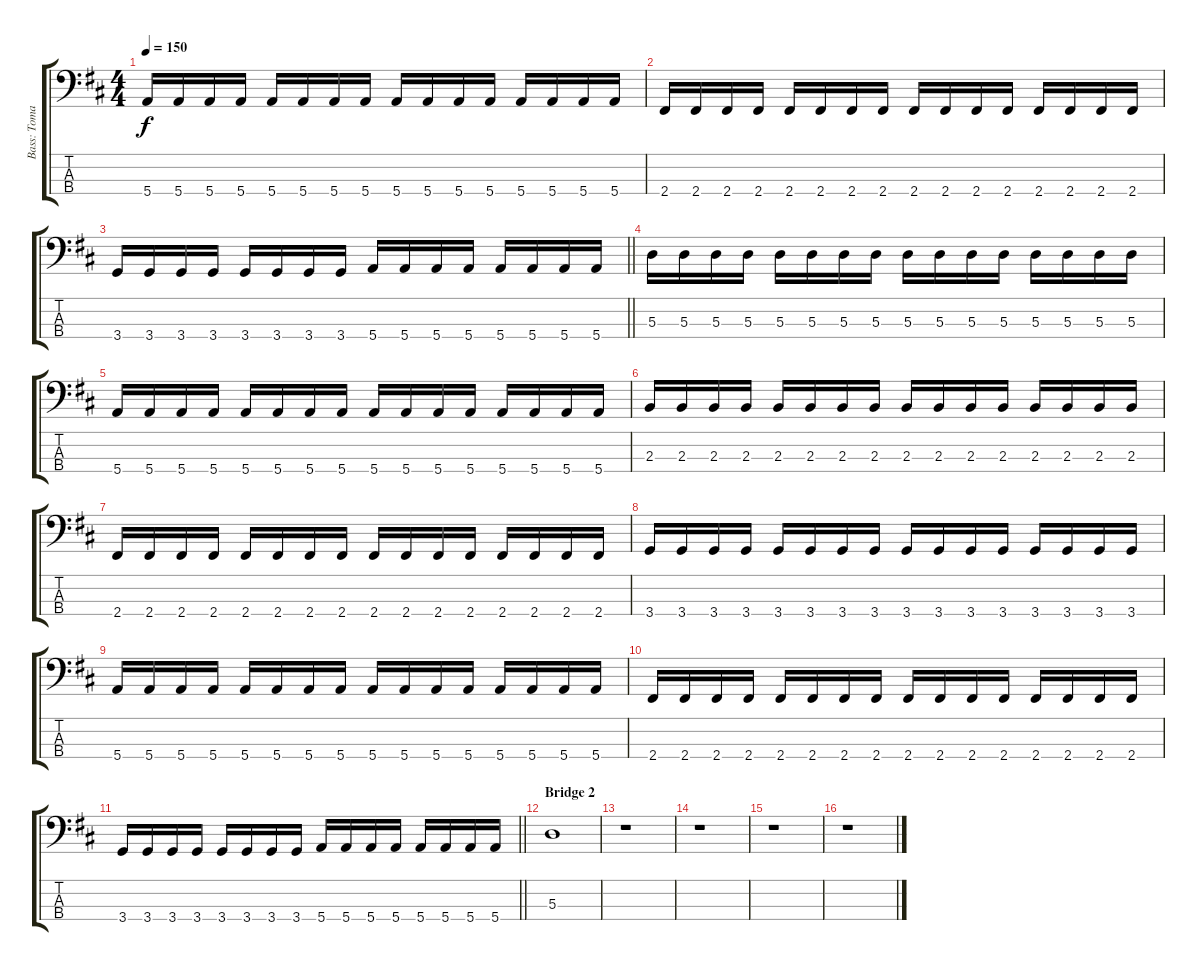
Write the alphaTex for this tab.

\track ("Bass: Tomas Wäppling" "Bass: Toma") {instrument electricbassfinger}
\staff {score tabs}
\tuning (G2 D2 A1 E1) {hide}
\ts (4 4)
\tempo 150
\clef f4
\ks d
5.4.16{dy f} 5.4.16 5.4.16 5.4.16 5.4.16 5.4.16 5.4.16 5.4.16 5.4.16 5.4.16 5.4.16 5.4.16 5.4.16 5.4.16 5.4.16 5.4.16 |
2.4.16 2.4.16 2.4.16 2.4.16 2.4.16 2.4.16 2.4.16 2.4.16 2.4.16 2.4.16 2.4.16 2.4.16 2.4.16 2.4.16 2.4.16 2.4.16 |
\barLineRight lightlight
3.4.16 3.4.16 3.4.16 3.4.16 3.4.16 3.4.16 3.4.16 3.4.16 5.4.16 5.4.16 5.4.16 5.4.16 5.4.16 5.4.16 5.4.16 5.4.16 |
5.3.16 5.3.16 5.3.16 5.3.16 5.3.16 5.3.16 5.3.16 5.3.16 5.3.16 5.3.16 5.3.16 5.3.16 5.3.16 5.3.16 5.3.16 5.3.16 |
5.4.16 5.4.16 5.4.16 5.4.16 5.4.16 5.4.16 5.4.16 5.4.16 5.4.16 5.4.16 5.4.16 5.4.16 5.4.16 5.4.16 5.4.16 5.4.16 |
2.3.16 2.3.16 2.3.16 2.3.16 2.3.16 2.3.16 2.3.16 2.3.16 2.3.16 2.3.16 2.3.16 2.3.16 2.3.16 2.3.16 2.3.16 2.3.16 |
2.4.16 2.4.16 2.4.16 2.4.16 2.4.16 2.4.16 2.4.16 2.4.16 2.4.16 2.4.16 2.4.16 2.4.16 2.4.16 2.4.16 2.4.16 2.4.16 |
3.4.16 3.4.16 3.4.16 3.4.16 3.4.16 3.4.16 3.4.16 3.4.16 3.4.16 3.4.16 3.4.16 3.4.16 3.4.16 3.4.16 3.4.16 3.4.16 |
5.4.16 5.4.16 5.4.16 5.4.16 5.4.16 5.4.16 5.4.16 5.4.16 5.4.16 5.4.16 5.4.16 5.4.16 5.4.16 5.4.16 5.4.16 5.4.16 |
2.4.16 2.4.16 2.4.16 2.4.16 2.4.16 2.4.16 2.4.16 2.4.16 2.4.16 2.4.16 2.4.16 2.4.16 2.4.16 2.4.16 2.4.16 2.4.16 |
\barLineRight lightlight
3.4.16 3.4.16 3.4.16 3.4.16 3.4.16 3.4.16 3.4.16 3.4.16 5.4.16 5.4.16 5.4.16 5.4.16 5.4.16 5.4.16 5.4.16 5.4.16 |
\section ("" "Bridge 2")
5.3.1 |
r.1 |
r.1 |
r.1 |
r.1
